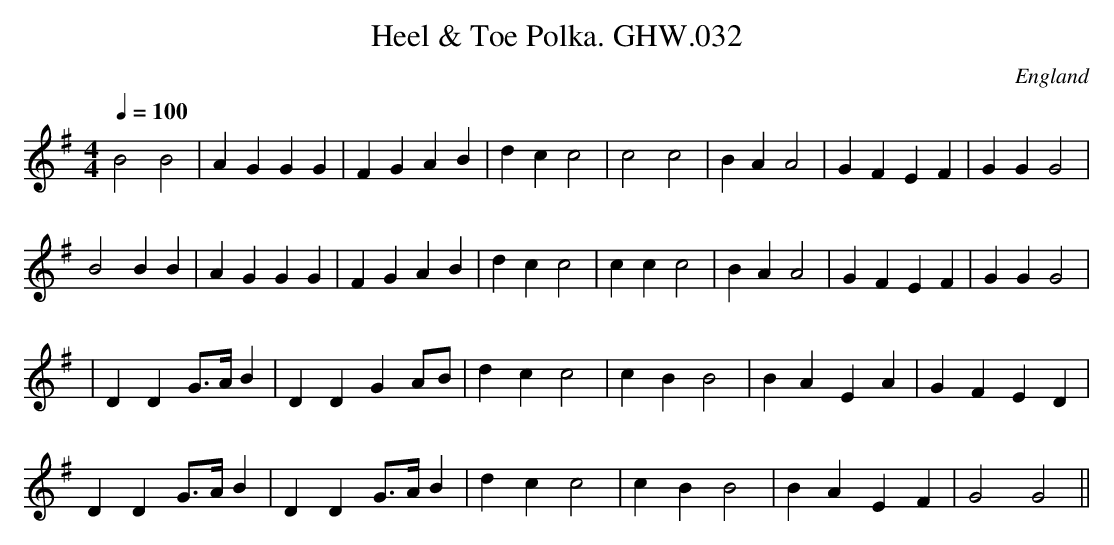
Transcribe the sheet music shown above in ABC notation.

X:1
T:Heel & Toe Polka. GHW.032
M:4/4
L:1/4
Q:100
O:England
K:G
B2B2|AGGG|FGAB|dc c2|c2 c2|BA A2|GFEF|GG G2|!
B2BB|AGGG|FGAB|dc c2|cc c2|BA A2|GFEF|GG G2|!
|DD G3/4A/4 B|DD G A/B/|d c c2|c B B2|BAEA|GFED|!
DD G3/4A/4 B|DD G3/4A/4
B|dc c2|c B B2|BAEF|G2G2||
